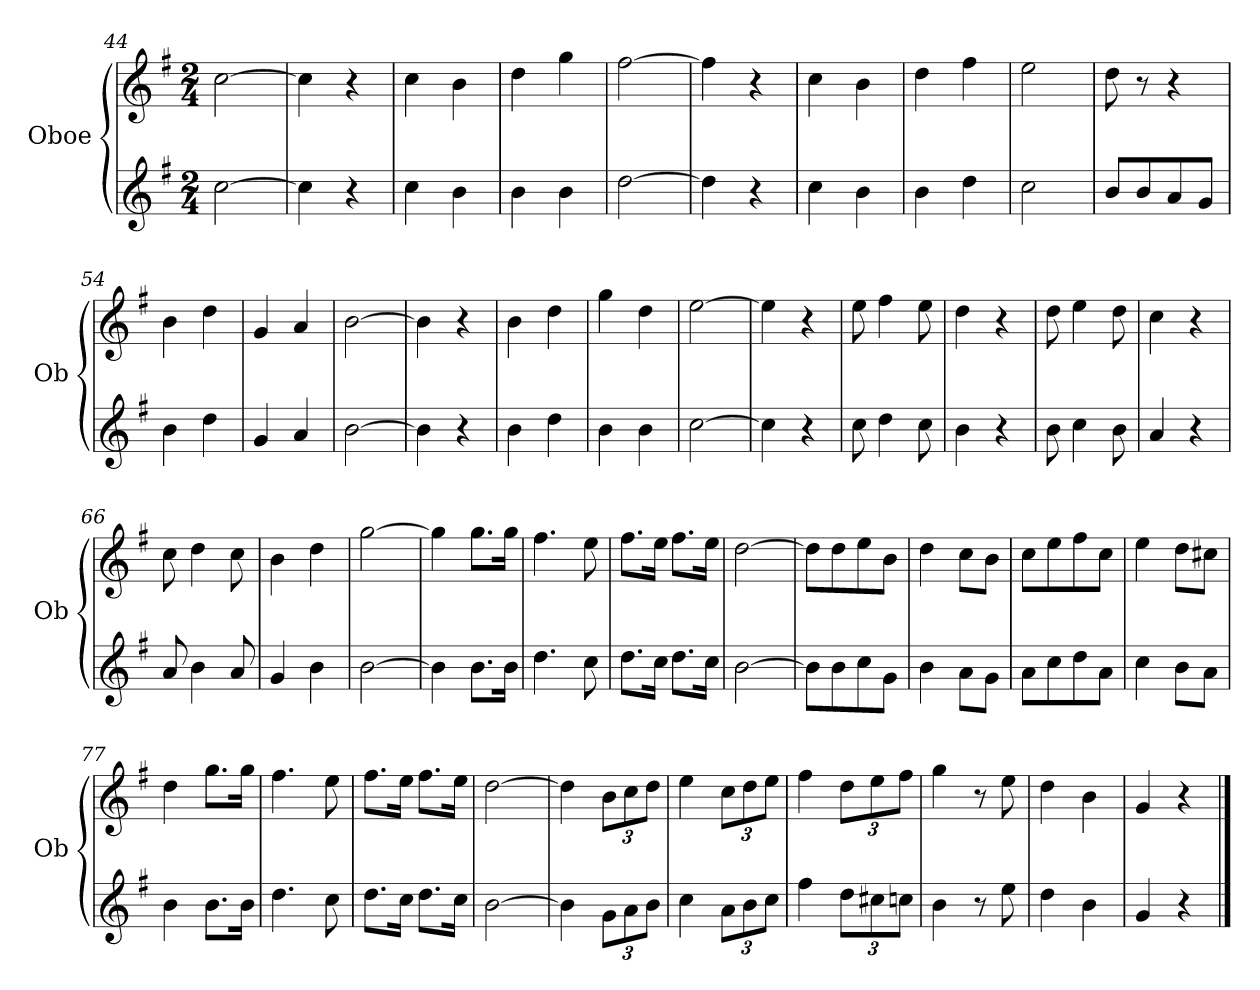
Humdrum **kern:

**kern	**kern
*part2	*part1
*staff2	*staff1
*I"Oboe	*I"Oboe
*I'Ob	*I'Ob
*clefG2	*clefG2
*k[f#]	*k[f#]
*M2/4	*M2/4
=44	=44
[2cc\	[2cc\
=45	=45
4cc\]	4cc\]
4r	4r
=46	=46
4cc\	4cc\
4b\	4b\
=47	=47
4b\	4dd\
4b\	4gg\
!!LO:LB:g=z
=48	=48
[2dd\	[2ff#\
=49	=49
4dd\]	4ff#\]
4r	4r
=50	=50
4cc\	4cc\
4b\	4b\
=51	=51
4b\	4dd\
4dd\	4ff#\
=52	=52
2cc\	2ee\
=53	=53
8b/L	8dd\
8b/	8r
8a/	4r
8g/J	.
=54	=54
4b\	4b\
4dd\	4dd\
=55	=55
4g/	4g/
4a/	4a/
=56	=56
[2b\	[2b\
=57	=57
4b\]	4b\]
4r	4r
=58	=58
4b\	4b\
4dd\	4dd\
=59	=59
4b\	4gg\
4b\	4dd\
=60	=60
[2cc\	[2ee\
=61	=61
4cc\]	4ee\]
4r	4r
=62	=62
8cc\	8ee\
4dd\	4ff#\
8cc\	8ee\
=63	=63
4b\	4dd\
4r	4r
!!LO:LB:g=z
=64	=64
8b\	8dd\
4cc\	4ee\
8b\	8dd\
=65	=65
4a/	4cc\
4r	4r
=66	=66
8a/	8cc\
4b\	4dd\
8a/	8cc\
=67	=67
4g/	4b\
4b\	4dd\
=68	=68
[2b\	[2gg\
=69	=69
4b\]	4gg\]
8.b\L	8.gg\L
16b\Jk	16gg\Jk
=70	=70
4.dd\	4.ff#\
8cc\	8ee\
=71	=71
8.dd\L	8.ff#\L
16cc\Jk	16ee\Jk
8.dd\L	8.ff#\L
16cc\Jk	16ee\Jk
=72	=72
[2b\	[2dd\
=73	=73
8b\L]	8dd\L]
8b\	8dd\
8cc\	8ee\
8g\J	8b\J
=74	=74
4b\	4dd\
8a\L	8cc\L
8g\J	8b\J
=75	=75
8a\L	8cc\L
8cc\	8ee\
8dd\	8ff#\
8a\J	8cc\J
=76	=76
4cc\	4ee\
8b\L	8dd\L
8a\J	8cc#X\J
!!LO:LB:g=z
=77	=77
4b\	4dd\
8.b\L	8.gg\L
16b\Jk	16gg\Jk
=78	=78
4.dd\	4.ff#\
8cc\	8ee\
=79	=79
8.dd\L	8.ff#\L
16cc\Jk	16ee\Jk
8.dd\L	8.ff#\L
16cc\Jk	16ee\Jk
=80	=80
[2b\	[2dd\
=81	=81
4b\]	4dd\]
*Xbrackettup	*Xbrackettup
12g\L	12b\L
12a\	12cc\
12b\J	12dd\J
=82	=82
4cc\	4ee\
12a\L	12cc\L
12b\	12dd\
12cc\J	12ee\J
=83	=83
4ff#\	4ff#\
12dd\L	12dd\L
12cc#X\	12ee\
12ccn\J	12ff#\J
=84	=84
4b\	4gg\
8r	8r
8ee\	8ee\
=85	=85
4dd\	4dd\
4b\	4b\
=86	=86
4g/	4g/
4r	4r
==	==
*-	*-
